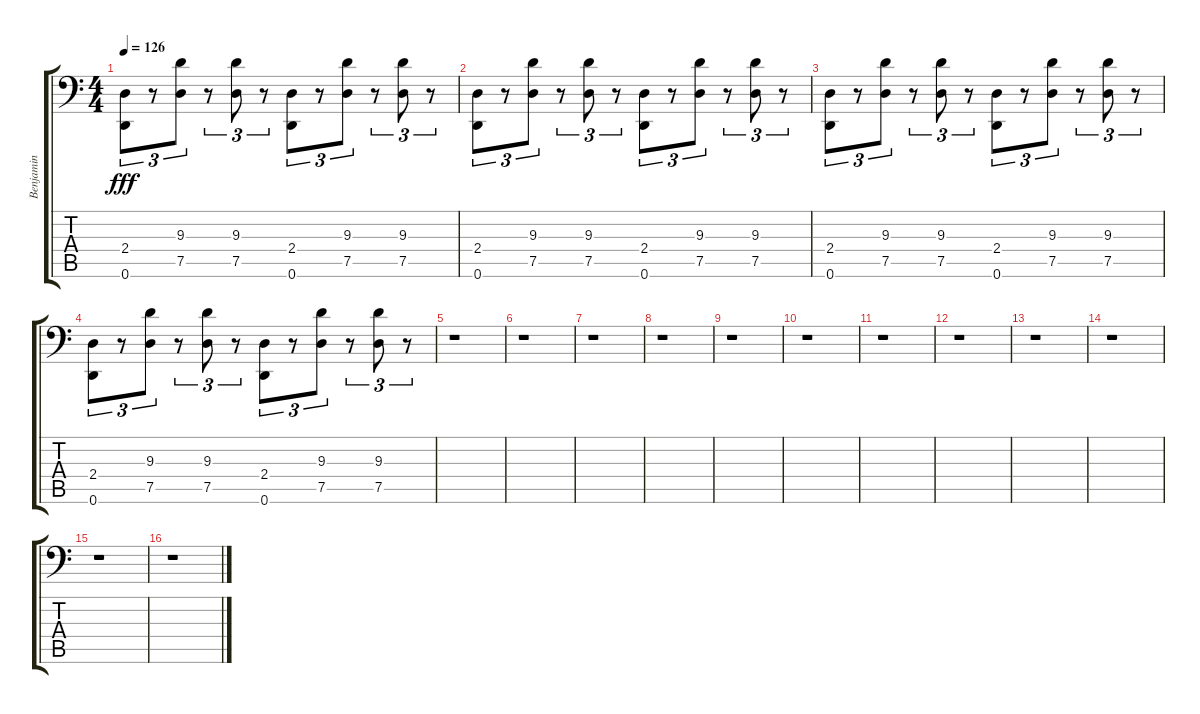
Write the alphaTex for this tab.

\track ("Benjamin " "Benjamin ") {instrument contrabass}
\staff {score tabs}
\tuning (D3 A2 F2 C2 G1 D1) {hide}
\ts (4 4)
\tempo 126
\clef f4
\ks c
(2.4 0.6).8{tu (3 2) dy fff} r.8{tu (3 2)} (9.3 7.5).8{tu (3 2)} r.8{tu (3 2)} (9.3 7.5).8{tu (3 2)} r.8{tu (3 2)} (2.4 0.6).8{tu (3 2)} r.8{tu (3 2)} (9.3 7.5).8{tu (3 2)} r.8{tu (3 2)} (9.3 7.5).8{tu (3 2)} r.8{tu (3 2)} |
(2.4 0.6).8{tu (3 2)} r.8{tu (3 2)} (9.3 7.5).8{tu (3 2)} r.8{tu (3 2)} (9.3 7.5).8{tu (3 2)} r.8{tu (3 2)} (2.4 0.6).8{tu (3 2)} r.8{tu (3 2)} (9.3 7.5).8{tu (3 2)} r.8{tu (3 2)} (9.3 7.5).8{tu (3 2)} r.8{tu (3 2)} |
(2.4 0.6).8{tu (3 2)} r.8{tu (3 2)} (9.3 7.5).8{tu (3 2)} r.8{tu (3 2)} (9.3 7.5).8{tu (3 2)} r.8{tu (3 2)} (2.4 0.6).8{tu (3 2)} r.8{tu (3 2)} (9.3 7.5).8{tu (3 2)} r.8{tu (3 2)} (9.3 7.5).8{tu (3 2)} r.8{tu (3 2)} |
(2.4 0.6).8{tu (3 2)} r.8{tu (3 2)} (9.3 7.5).8{tu (3 2)} r.8{tu (3 2)} (9.3 7.5).8{tu (3 2)} r.8{tu (3 2)} (2.4 0.6).8{tu (3 2)} r.8{tu (3 2)} (9.3 7.5).8{tu (3 2)} r.8{tu (3 2)} (9.3 7.5).8{tu (3 2)} r.8{tu (3 2)} |
r.1 |
r.1 |
r.1 |
r.1 |
r.1 |
r.1 |
r.1 |
r.1 |
r.1 |
r.1 |
r.1 |
r.1
